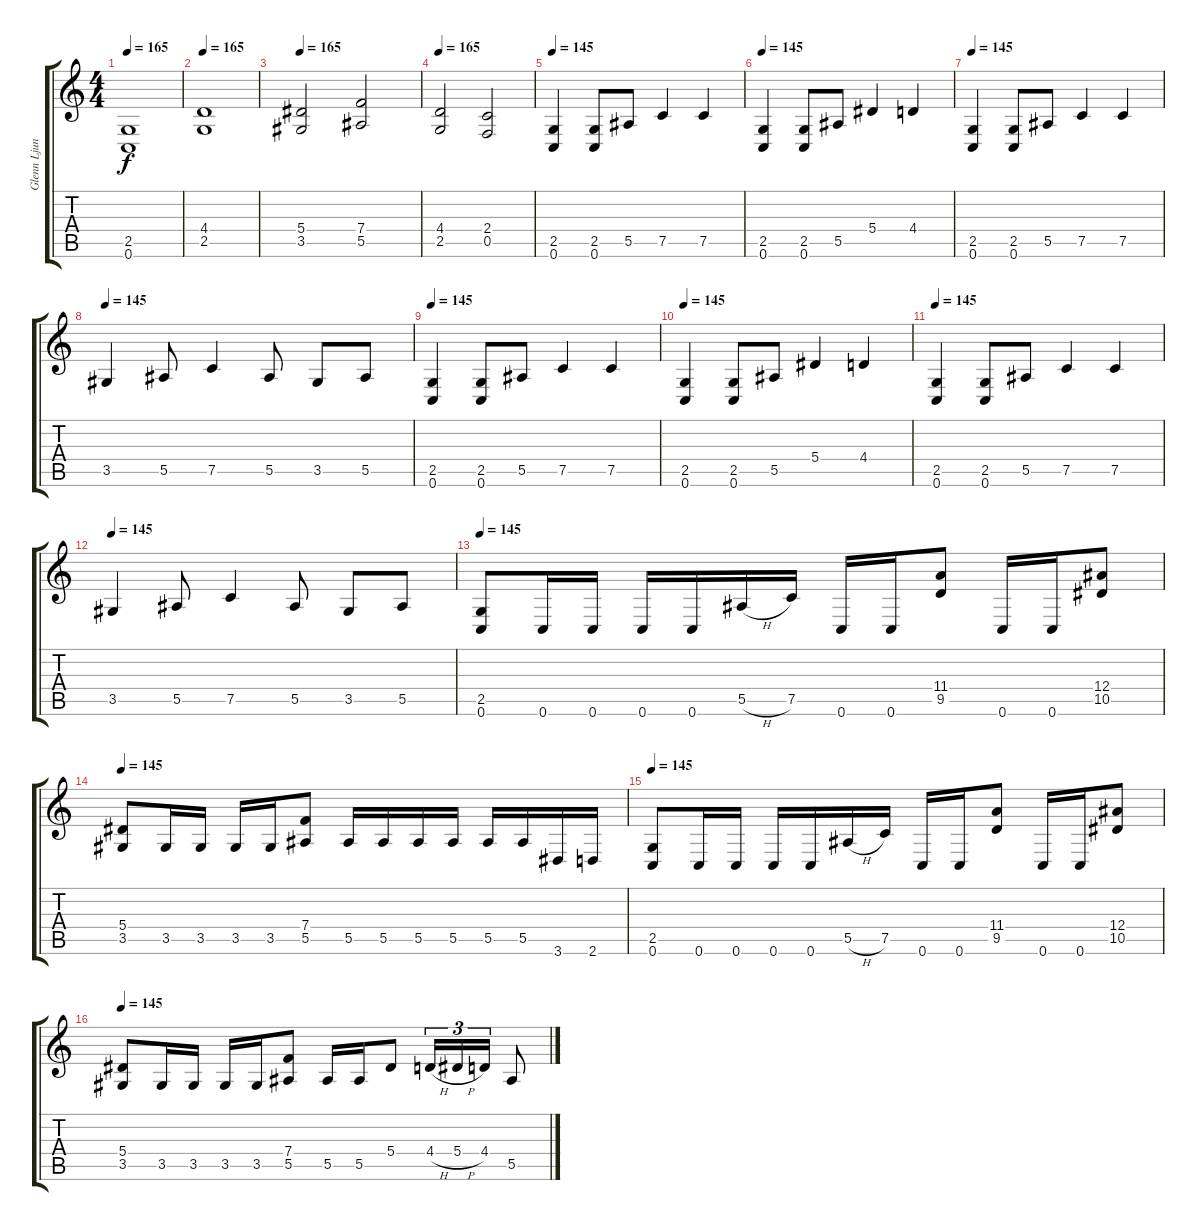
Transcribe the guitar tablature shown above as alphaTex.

\track ("Glenn Ljungstrom" "Glenn Ljun") {instrument overdrivenguitar}
\staff {score tabs}
\tuning (C4 G3 Eb3 Bb2 F2 C2) {hide}
\ts (4 4)
\tempo 165
\clef g2
\ks c
(2.5 0.6).1{dy f} |
\tempo 165
(4.4 2.5).1 |
\tempo 165
(5.4 3.5).2 (7.4 5.5).2 |
\tempo 165
(4.4 2.5).2 (2.4 0.5).2 |
\tempo 145
(2.5 0.6).4 (2.5 0.6).8 5.5.8 7.5.4 7.5.4 |
\tempo 145
(2.5 0.6).4 (2.5 0.6).8 5.5.8 5.4.4 4.4.4 |
\tempo 145
(2.5 0.6).4 (2.5 0.6).8 5.5.8 7.5.4 7.5.4 |
\tempo 145
3.5.4 5.5.8 7.5.4 5.5.8 3.5.8 5.5.8 |
\tempo 145
(2.5 0.6).4 (2.5 0.6).8 5.5.8 7.5.4 7.5.4 |
\tempo 145
(2.5 0.6).4 (2.5 0.6).8 5.5.8 5.4.4 4.4.4 |
\tempo 145
(2.5 0.6).4 (2.5 0.6).8 5.5.8 7.5.4 7.5.4 |
\tempo 145
3.5.4 5.5.8 7.5.4 5.5.8 3.5.8 5.5.8 |
\tempo 145
(2.5 0.6).8 0.6.16 0.6.16 0.6.16 0.6.16 5.5{h}.16 7.5.16 0.6.16 0.6.16 (11.4 9.5).8 0.6.16 0.6.16 (12.4 10.5).8 |
\tempo 145
(5.4 3.5).8 3.5.16 3.5.16 3.5.16 3.5.16 (7.4 5.5).8 5.5.16 5.5.16 5.5.16 5.5.16 5.5.16 5.5.16 3.6.16 2.6.16 |
\tempo 145
(2.5 0.6).8 0.6.16 0.6.16 0.6.16 0.6.16 5.5{h}.16 7.5.16 0.6.16 0.6.16 (11.4 9.5).8 0.6.16 0.6.16 (12.4 10.5).8 |
\tempo 145
(5.4 3.5).8 3.5.16 3.5.16 3.5.16 3.5.16 (7.4 5.5).8 5.5.16 5.5.16 5.4.8 4.4{h}.16{tu (3 2)} 5.4{h}.16{tu (3 2)} 4.4.16{tu (3 2)} 5.5.8
